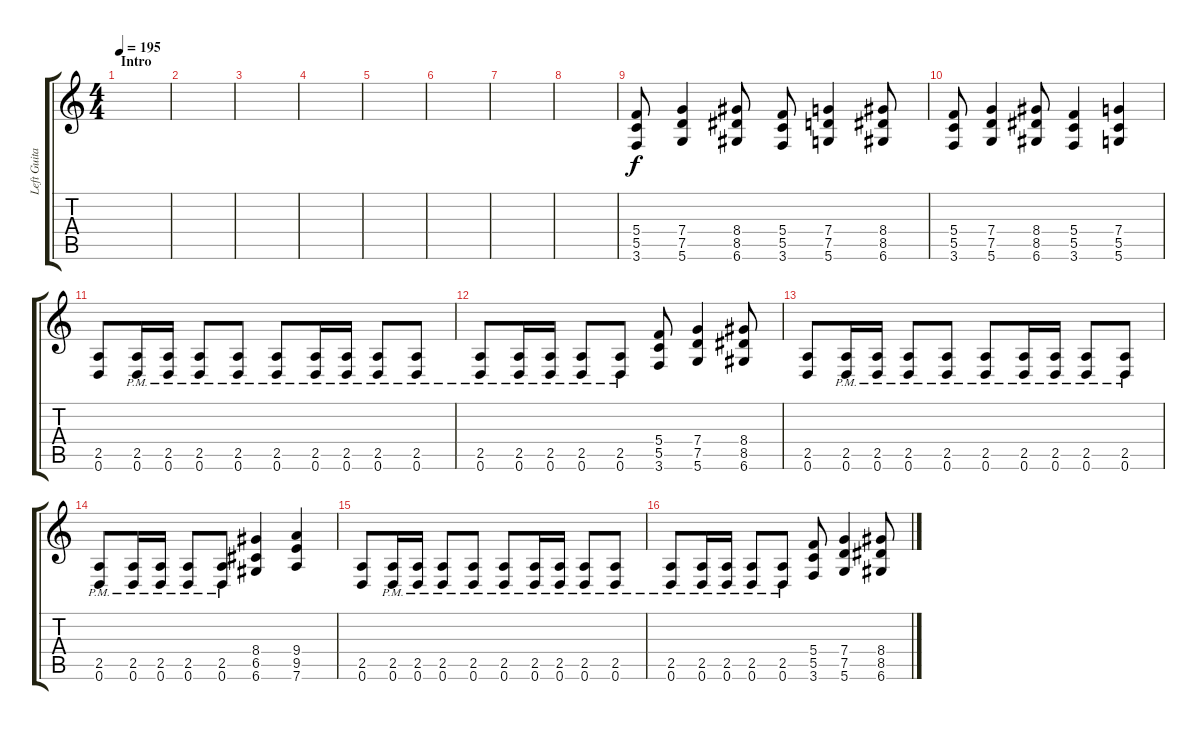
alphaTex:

\track ("Left Guitar" "Left Guita") {instrument distortionguitar}
\staff {score tabs}
\tuning (D4 A3 F3 C3 G2 D2) {hide}
\ts (4 4)
\section ("" "Intro")
\tempo 195
\clef g2
\ks c
|
|
|
|
|
|
|
|
(5.4 5.5 3.6).8 (7.4 7.5 5.6).4 (8.4 8.5 6.6).8 (5.4 5.5 3.6).8 (7.4 7.5 5.6).4 (8.4 8.5 6.6).8 |
(5.4 5.5 3.6).8 (7.4 7.5 5.6).4 (8.4 8.5 6.6).8 (5.4 5.5 3.6).4 (7.4 5.5 5.6).4 |
(2.5 0.6).8 (2.5{pm} 0.6).16 (2.5{pm} 0.6).16 (2.5{pm} 0.6).8 (2.5{pm} 0.6).8 (2.5{pm} 0.6).8 (2.5{pm} 0.6).16 (2.5{pm} 0.6).16 (2.5{pm} 0.6).8 (2.5{pm} 0.6).8 |
(2.5{pm} 0.6).8 (2.5{pm} 0.6).16 (2.5{pm} 0.6).16 (2.5{pm} 0.6).8 (2.5{pm} 0.6).8 (5.4 5.5 3.6).8 (7.4 7.5 5.6).4 (8.4 8.5 6.6).8 |
(2.5 0.6).8 (2.5{pm} 0.6).16 (2.5{pm} 0.6).16 (2.5{pm} 0.6).8 (2.5{pm} 0.6).8 (2.5{pm} 0.6).8 (2.5{pm} 0.6).16 (2.5{pm} 0.6).16 (2.5{pm} 0.6).8 (2.5{pm} 0.6).8 |
(2.5{pm} 0.6).8 (2.5{pm} 0.6).16 (2.5{pm} 0.6).16 (2.5{pm} 0.6).8 (2.5{pm} 0.6).8 (8.4 6.5 6.6).4 (9.4 9.5 7.6).4 |
(2.5 0.6).8 (2.5{pm} 0.6).16 (2.5{pm} 0.6).16 (2.5{pm} 0.6).8 (2.5{pm} 0.6).8 (2.5{pm} 0.6).8 (2.5{pm} 0.6).16 (2.5{pm} 0.6).16 (2.5{pm} 0.6).8 (2.5{pm} 0.6).8 |
(2.5{pm} 0.6).8 (2.5{pm} 0.6).16 (2.5{pm} 0.6).16 (2.5{pm} 0.6).8 (2.5{pm} 0.6).8 (5.4 5.5 3.6).8 (7.4 7.5 5.6).4 (8.4 8.5 6.6).8
